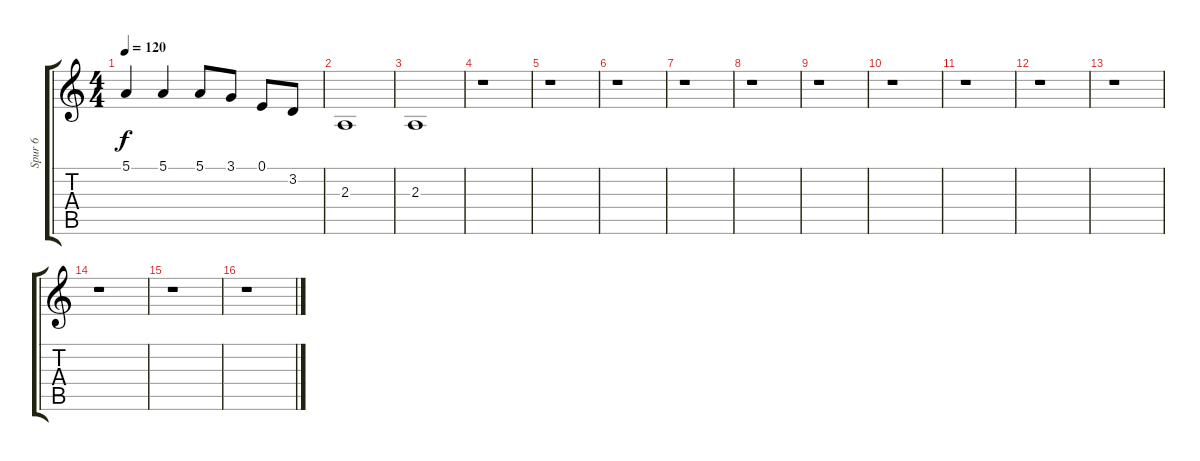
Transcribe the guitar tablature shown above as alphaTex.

\track ("Spur 6" "Spur 6") {instrument pad1newage}
\staff {score tabs}
\tuning (E4 B3 G3 D3 A2 E2) {hide}
\ts (4 4)
\tempo 120
\clef g2
\ks c
5.1.4{dy f} 5.1.4 5.1.8 3.1.8 0.1.8 3.2.8 |
2.3.1 |
2.3.1 |
r.1 |
r.1 |
r.1 |
r.1 |
r.1 |
r.1 |
r.1 |
r.1 |
r.1 |
r.1 |
r.1 |
r.1 |
r.1
